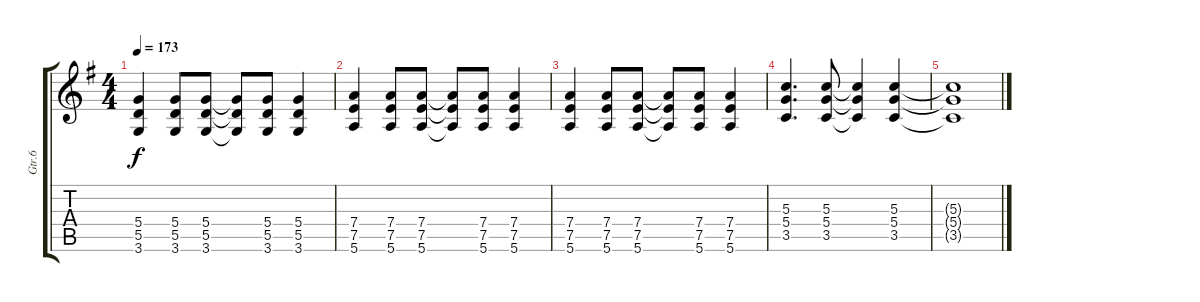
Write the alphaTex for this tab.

\track ("Gtr.6" "Gtr.6") {instrument acousticguitarsteel}
\staff {score tabs}
\tuning (E4 B3 G3 D3 A2 E2) {hide}
\ts (4 4)
\tempo 173
\clef g2
\ks g
(5.4 5.5 3.6).4{dy f} (5.4 5.5 3.6).8 (5.4 5.5 3.6).8 (5.4{t} 5.5{t} 3.6{t}).8 (5.4 5.5 3.6).8 (5.4 5.5 3.6).4 |
(7.4 7.5 5.6).4 (7.4 7.5 5.6).8 (7.4 7.5 5.6).8 (7.4{t} 7.5{t} 5.6{t}).8 (7.4 7.5 5.6).8 (7.4 7.5 5.6).4 |
(7.4 7.5 5.6).4 (7.4 7.5 5.6).8 (7.4 7.5 5.6).8 (7.4{t} 7.5{t} 5.6{t}).8 (7.4 7.5 5.6).8 (7.4 7.5 5.6).4 |
(5.3 5.4 3.5).4{d} (5.3 5.4 3.5).8 (5.3{t} 5.4{t} 3.5{t}).4 (5.3 5.4 3.5).4 |
(5.3{t} 5.4{t} 3.5{t}).1
